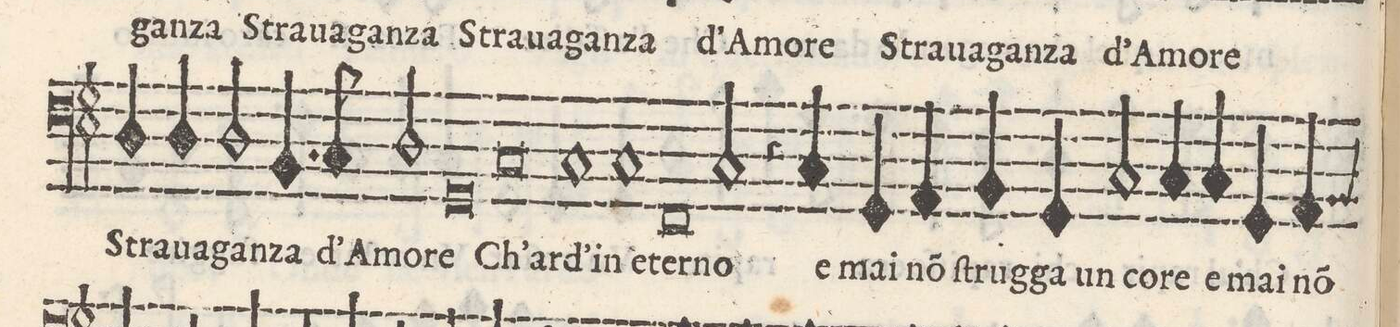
**kern	**text
*I"BASSO	*
*clefF4	*
*k[]	*
*met(C)	*
*M2/1	*
4D/	Stra-
4D/	-ua-
2D/	-gan-
4.BB/	-za
8C/	d`A-
2D/	-mo-
=34-	=34-
0GG	-re
=35-	=35-
0C	Ch`ar-
=36-	=36-
1C	-d`in
1C	e-
=37-	=37-
0FF	-ter-
=38-	=38-
2C/	-no
4r	.
4C/	e
4GG/	mai
4AA/	nõ(n)
4BB/	ſtrug-
4GG/	-ga
=39-	=39-
2C/	co-
4C/	-re
4C/	e
4GG/	mai
4AA/	nõ(n)
*custos:BB	*
*-	*-
